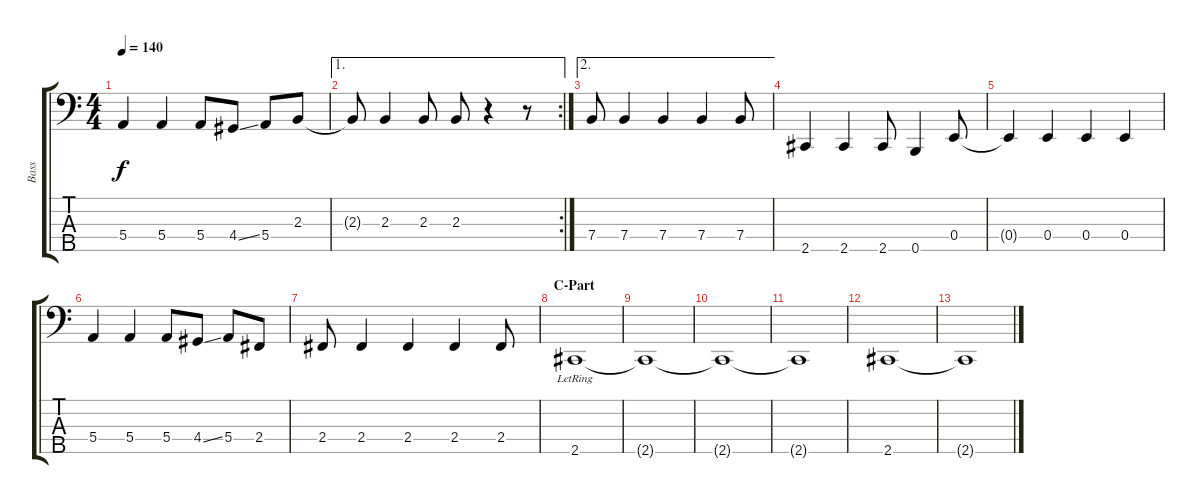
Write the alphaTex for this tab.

\track ("Bass" "Bass") {instrument electricbassfinger}
\staff {score tabs}
\tuning (G2 D2 A1 E1 B0) {hide}
\ts (4 4)
\tempo 140
\clef f4
\ks c
5.4.4{dy f} 5.4.4 5.4.8 4.4{ss}.8 5.4.8 2.3.8 |
\ae 1
\rc 2
2.3{t}.8 2.3.4 2.3.8 2.3.8 r.4 r.8 |
\ae 2
7.4.8 7.4.4 7.4.4 7.4.4 7.4.8 |
2.5.4 2.5.4 2.5.8 0.5.4 0.4.8 |
0.4{t}.4 0.4.4 0.4.4 0.4.4 |
5.4.4 5.4.4 5.4.8 4.4{ss}.8 5.4.8 2.4.8 |
2.4.8 2.4.4 2.4.4 2.4.4 2.4.8 |
\section ("" "C-Part")
2.5{lr}.1 |
2.5{t}.1 |
2.5{t}.1 |
2.5{t}.1 |
2.5.1 |
2.5{t}.1
